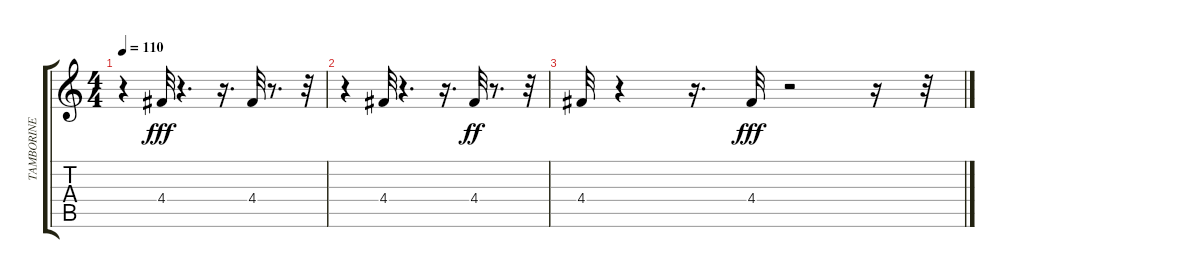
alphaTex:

\track ("TAMBORINE" "TAMBORINE") {instrument acousticguitarsteel}
\staff {score tabs}
\tuning (E4 B3 G3 D3 A2 E2) {hide}
\ts (4 4)
\tempo 110
\clef g2
\ks c
r.4{dy fff} 4.4.32 r.4{d} r.16{d} 4.4.32 r.8{d} r.32 |
r.4 4.4.32 r.4{d} r.16{d} 4.4.32{dy ff} r.8{d} r.32 |
4.4.32 r.4 r.16{d} 4.4.32{dy fff} r.2 r.16 r.32
